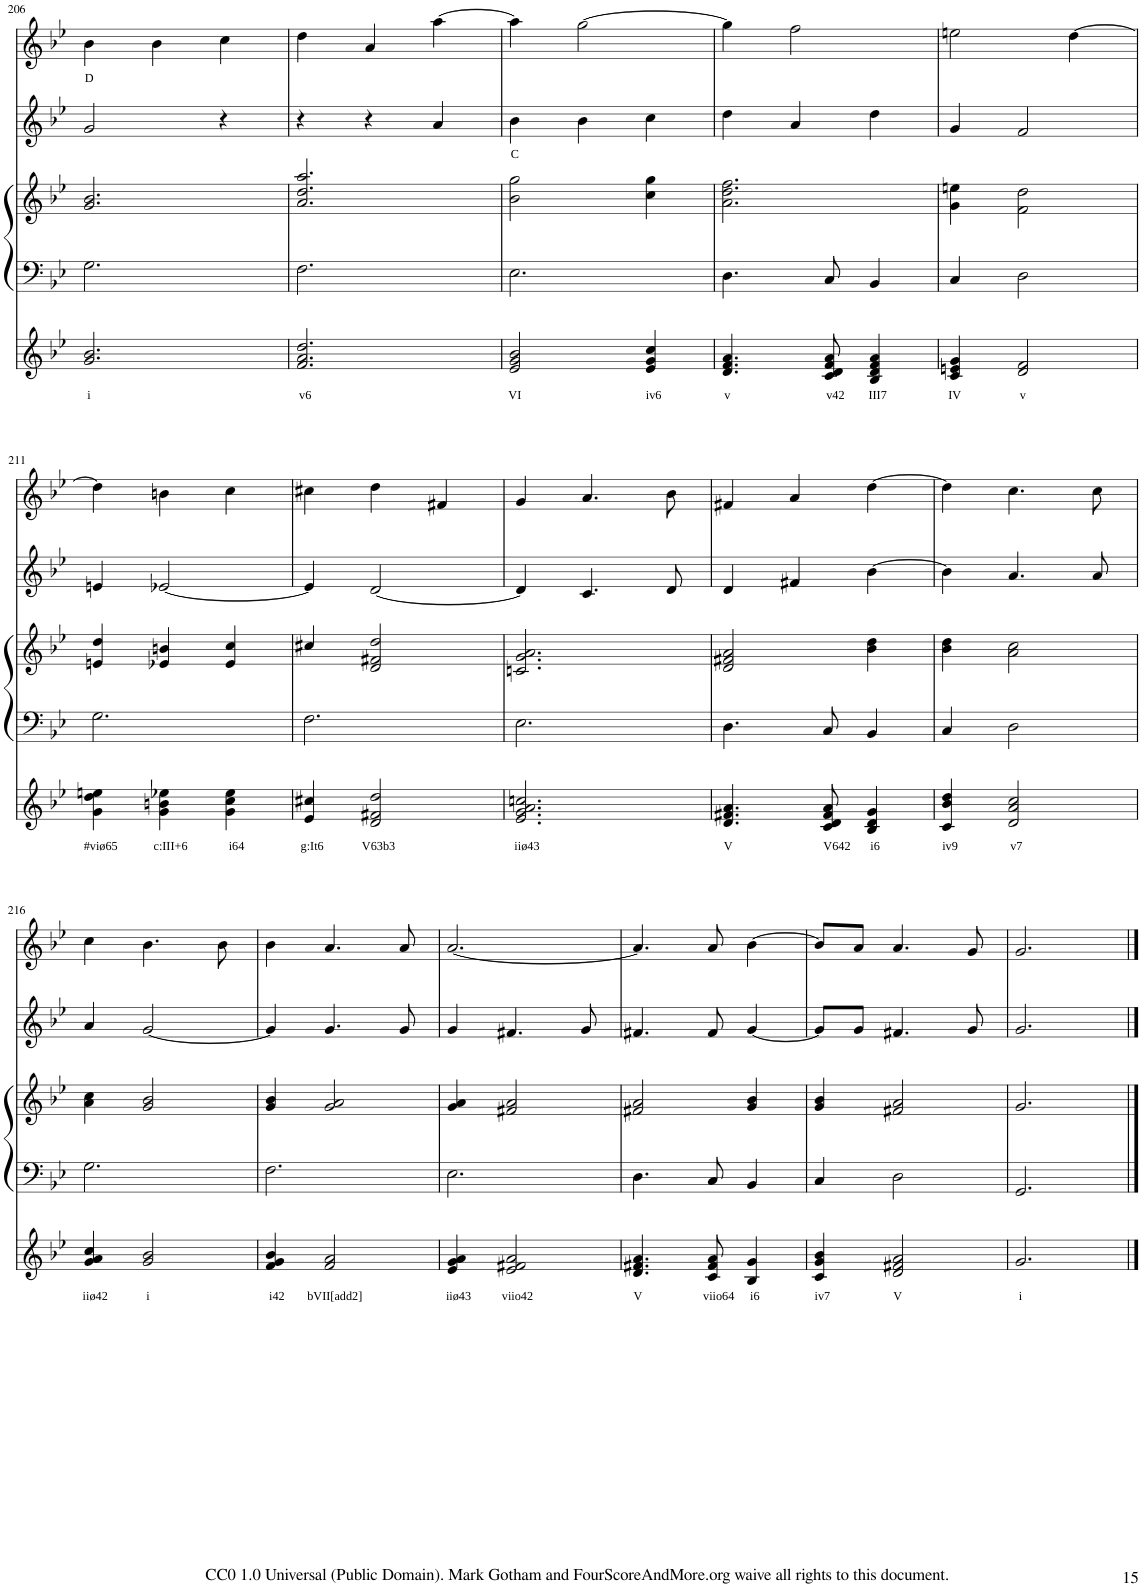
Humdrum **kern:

**kern	**text	**kern	**kern	**kern	**text	**kern	**text
*part5	*part5	*part4	*part3	*part2	*part2	*part1	*part1
*staff5	*staff5	*staff4	*staff3	*staff2	*staff2	*staff1	*staff1
*I"Full reduction	*	*I"Basso Continuo	*I"Vln Chd Reduction	*I"Violin 2	*	*I"Violin 1	*
*	*	*	*	*I'Vln	*	*I'Vln	*
!!LO:PB:g=z
*clefG2	*	*clefF4	*clefG2	*clefG2	*	*clefG2	*
*k[b-e-]	*	*k[b-e-]	*k[b-e-]	*k[b-e-]	*	*k[b-e-]	*
*M3/4	*	*M3/4	*M3/4	*M3/4	*	*M3/4	*
=206	=206	=206	=206	=206	=206	=206	=206
!	!LO:LY:b	!	!	!	!	!	!LO:LY:b
2.g/ 2.b-/	i	2.G\	2.g/ 2.b-/	2g/	.	4b-\	D
.	.	.	.	.	.	4b-\	.
.	.	.	.	4r	.	4cc\	.
=207	=207	=207	=207	=207	=207	=207	=207
!	!LO:LY:b	!	!	!	!	!	!
2.f/ 2.a/ 2.dd/	v6	2.F\	2.a/ 2.dd/ 2.aa/	4r	.	4dd\	.
.	.	.	.	4r	.	4a/	.
.	.	.	.	4a/	.	[4aa\	.
=208	=208	=208	=208	=208	=208	=208	=208
!	!LO:LY:b	!	!	!	!LO:LY:b	!	!
2e-/ 2g/ 2b-/	VI	2.E-\	2b-\ 2gg\	4b-\	C	4aa\]	.
.	.	.	.	4b-\	.	[2gg\	.
!	!LO:LY:b	!	!	!	!	!	!
4e-/ 4g/ 4cc/	iv6	.	4cc\ 4gg\	4cc\	.	.	.
=209	=209	=209	=209	=209	=209	=209	=209
!	!LO:LY:b	!	!	!	!	!	!
4.d/ 4.f/ 4.a/	v	4.D\	2.a\ 2.dd\ 2.ff\	4dd\	.	4gg\]	.
.	.	.	.	4a/	.	2ff\	.
!	!LO:LY:b	!	!	!	!	!	!
8c/ 8d/ 8f/ 8a/	v42	8C/	.	.	.	.	.
!	!LO:LY:b	!	!	!	!	!	!
4B-/ 4d/ 4f/ 4a/	III7	4BB-/	.	4dd\	.	.	.
=210	=210	=210	=210	=210	=210	=210	=210
!	!LO:LY:b	!	!	!	!	!	!
4c/ 4en/ 4g/	IV	4C/	4g\ 4een\	4g/	.	2een\	.
!	!LO:LY:b	!	!	!	!	!	!
2d/ 2f/	v	2D\	2f\ 2dd\	2f/	.	.	.
.	.	.	.	.	.	[4dd\	.
!!LO:LB:g=z
=211	=211	=211	=211	=211	=211	=211	=211
!	!LO:LY:b	!	!	!	!	!	!
4g\ 4dd\ 4een\	#viø65	2.G\	4en/ 4dd/	4en/	.	4dd\]	.
!	!LO:LY:b	!	!	!	!	!	!
4g\ 4bn\ 4ee-X\	c:III+6	.	4e-X/ 4bn/	[2e-X/	.	4bn\	.
!	!LO:LY:b	!	!	!	!	!	!
4g\ 4cc\ 4ee-\	i64	.	4e-/ 4cc/	.	.	4cc\	.
=212	=212	=212	=212	=212	=212	=212	=212
!	!LO:LY:b	!	!	!	!	!	!
4e-/ 4cc#X/	g:It6	2.F\	4cc#X/	4e-/]	.	4cc#X\	.
!	!LO:LY:b	!	!	!	!	!	!
2d/ 2f#X/ 2dd/	V63b3	.	2d/ 2f#X/ 2dd/	[2d/	.	4dd\	.
.	.	.	.	.	.	4f#X/	.
=213	=213	=213	=213	=213	=213	=213	=213
!	!LO:LY:b	!	!	!	!	!	!
2.e-/ 2.g/ 2.a/ 2.ccn/	iiø43	2.E-\	2.cn/ 2.g/ 2.a/	4d/]	.	4g/	.
.	.	.	.	4.c/	.	4.a/	.
.	.	.	.	8d/	.	8b-\	.
=214	=214	=214	=214	=214	=214	=214	=214
!	!LO:LY:b	!	!	!	!	!	!
4.d/ 4.f#X/ 4.a/	V	4.D\	2d/ 2f#X/ 2a/	4d/	.	4f#X/	.
.	.	.	.	4f#X/	.	4a/	.
!	!LO:LY:b	!	!	!	!	!	!
8c/ 8d/ 8f#/ 8a/	V642	8C/	.	.	.	.	.
!	!LO:LY:b	!	!	!	!	!	!
4B-/ 4d/ 4g/	i6	4BB-/	4b-\ 4dd\	[4b-\	.	[4dd\	.
=215	=215	=215	=215	=215	=215	=215	=215
!	!LO:LY:b	!	!	!	!	!	!
4c/ 4b-/ 4dd/	iv9	4C/	4b-\ 4dd\	4b-\]	.	4dd\]	.
!	!LO:LY:b	!	!	!	!	!	!
2d/ 2a/ 2cc/	v7	2D\	2a\ 2cc\	4.a/	.	4.cc\	.
.	.	.	.	8a/	.	8cc\	.
!!LO:LB:g=z
=216	=216	=216	=216	=216	=216	=216	=216
!	!LO:LY:b	!	!	!	!	!	!
4g/ 4a/ 4cc/	iiø42	2.G\	4a\ 4cc\	4a/	.	4cc\	.
!	!LO:LY:b	!	!	!	!	!	!
2g/ 2b-/	i	.	2g/ 2b-/	[2g/	.	4.b-\	.
.	.	.	.	.	.	8b-\	.
=217	=217	=217	=217	=217	=217	=217	=217
!	!LO:LY:b	!	!	!	!	!	!
4f/ 4g/ 4b-/	i42	2.F\	4g/ 4b-/	4g/]	.	4b-\	.
!	!LO:LY:b	!	!	!	!	!	!
2f/ 2a/	bVII[add2]	.	2g/ 2a/	4.g/	.	4.a/	.
.	.	.	.	8g/	.	8a/	.
=218	=218	=218	=218	=218	=218	=218	=218
!	!LO:LY:b	!	!	!	!	!	!
4e-/ 4g/ 4a/	iiø43	2.E-\	4g/ 4a/	4g/	.	[2.a/	.
!	!LO:LY:b	!	!	!	!	!	!
2e-/ 2f#X/ 2a/	viio42	.	2f#X/ 2a/	4.f#X/	.	.	.
.	.	.	.	8g/	.	.	.
=219	=219	=219	=219	=219	=219	=219	=219
!	!LO:LY:b	!	!	!	!	!	!
4.d/ 4.f#X/ 4.a/	V	4.D\	2f#X/ 2a/	4.f#X/	.	4.a/]	.
!	!LO:LY:b	!	!	!	!	!	!
8c/ 8f#/ 8a/	viio64	8C/	.	8f#/	.	8a/	.
!	!LO:LY:b	!	!	!	!	!	!
4B-/ 4g/	i6	4BB-/	4g/ 4b-/	[4g/	.	[4b-\	.
=220	=220	=220	=220	=220	=220	=220	=220
!	!LO:LY:b	!	!	!	!	!	!
4c/ 4g/ 4b-/	iv7	4C/	4g/ 4b-/	8g/L]	.	8b-/L]	.
.	.	.	.	8g/J	.	8a/J	.
!	!LO:LY:b	!	!	!	!	!	!
2d/ 2f#X/ 2a/	V	2D\	2f#X/ 2a/	4.f#X/	.	4.a/	.
.	.	.	.	8g/	.	8g/	.
=221	=221	=221	=221	=221	=221	=221	=221
!	!LO:LY:b	!	!	!	!	!	!
2.g/	i	2.GG/	2.g/	2.g/	.	2.g/	.
==	==	==	==	==	==	==	==
*-	*-	*-	*-	*-	*-	*-	*-
